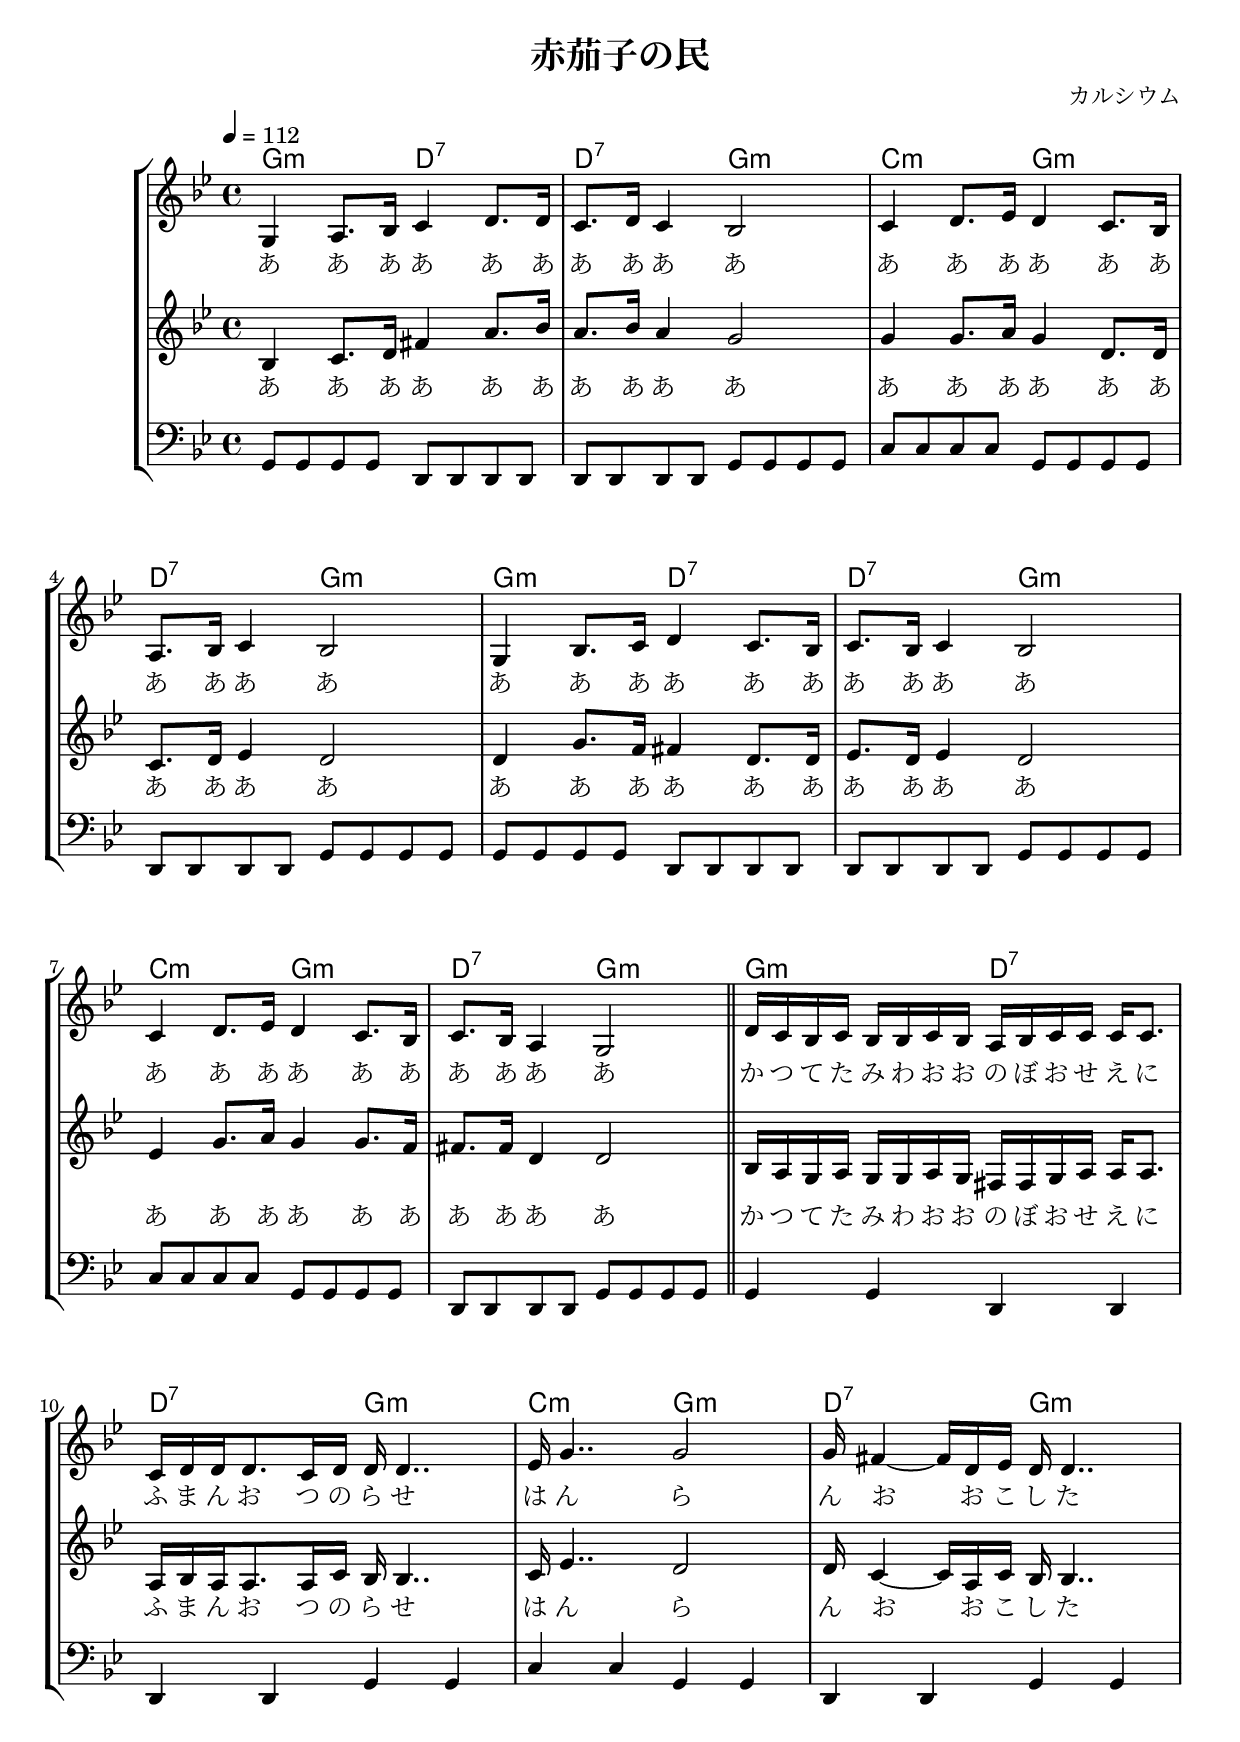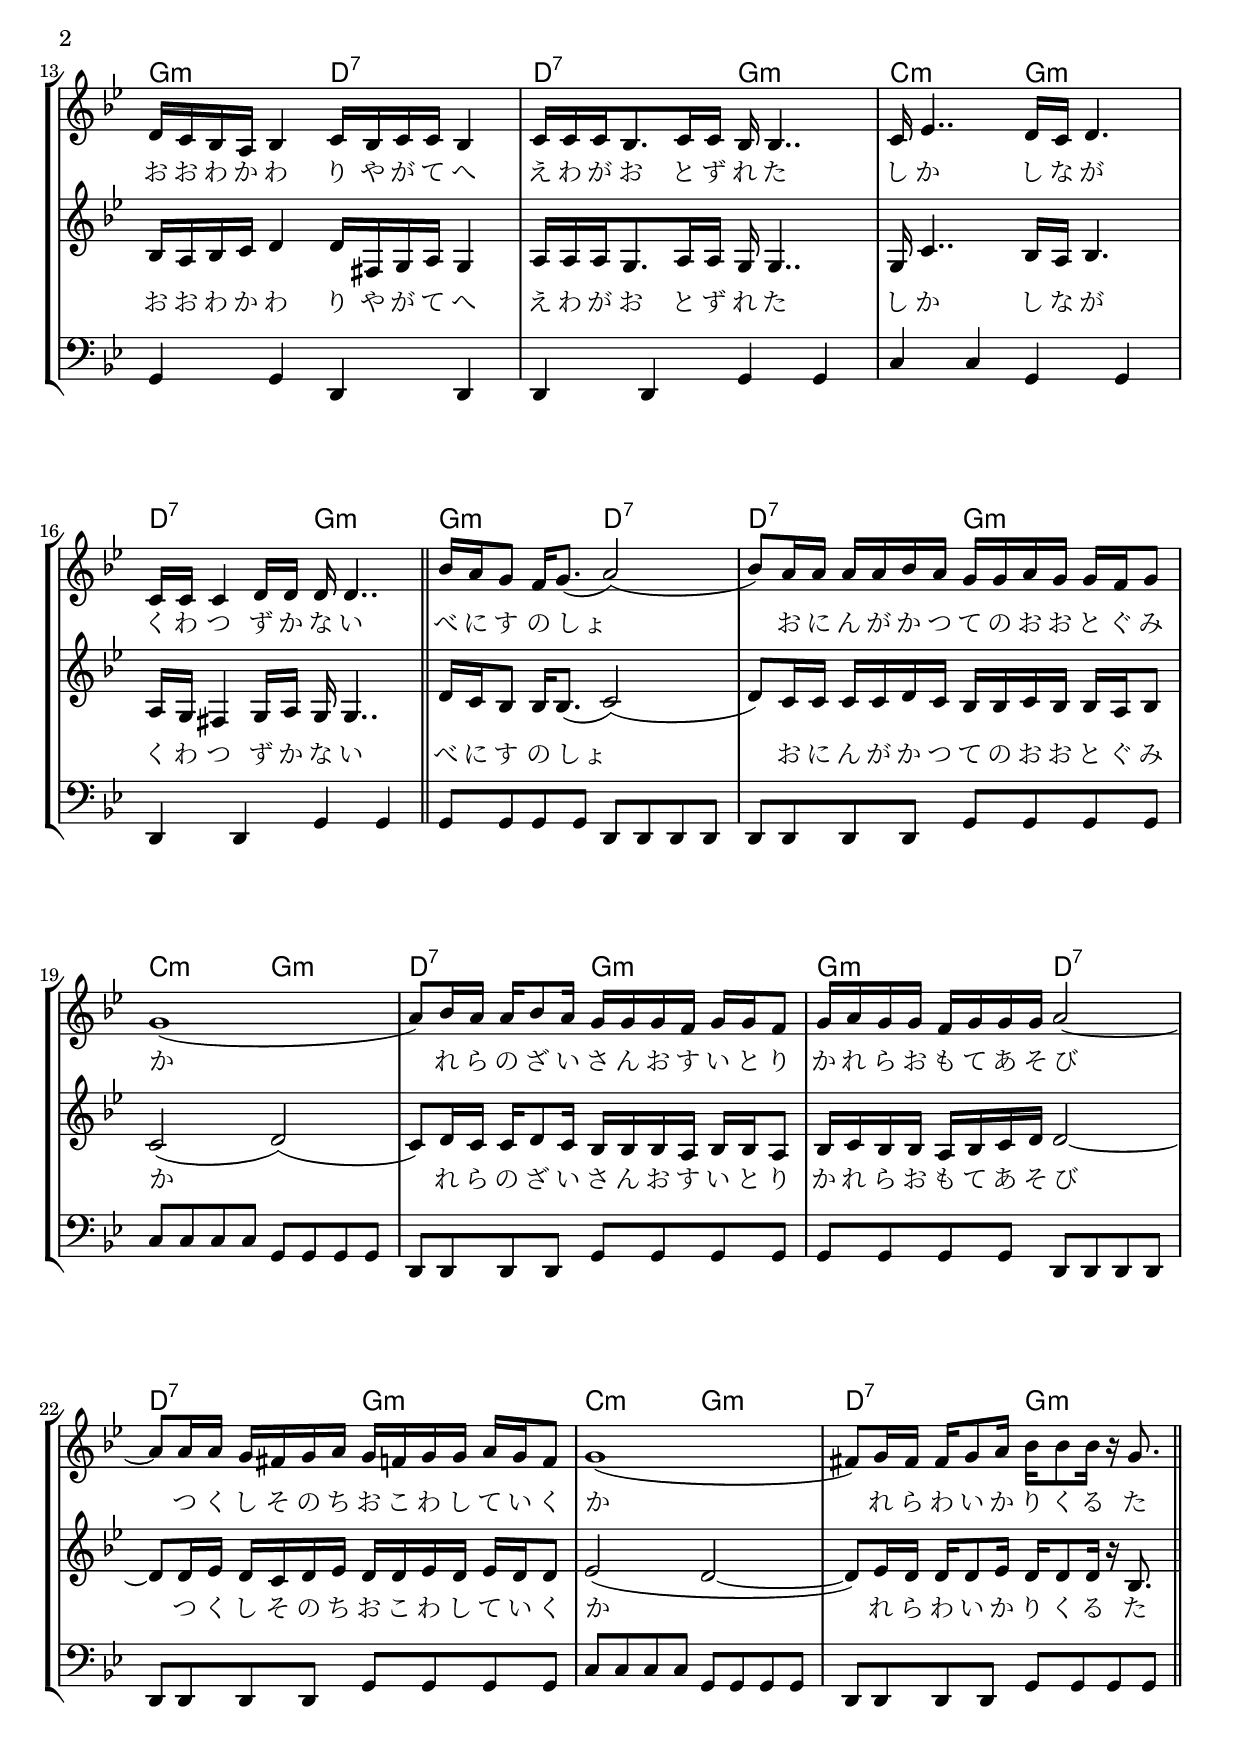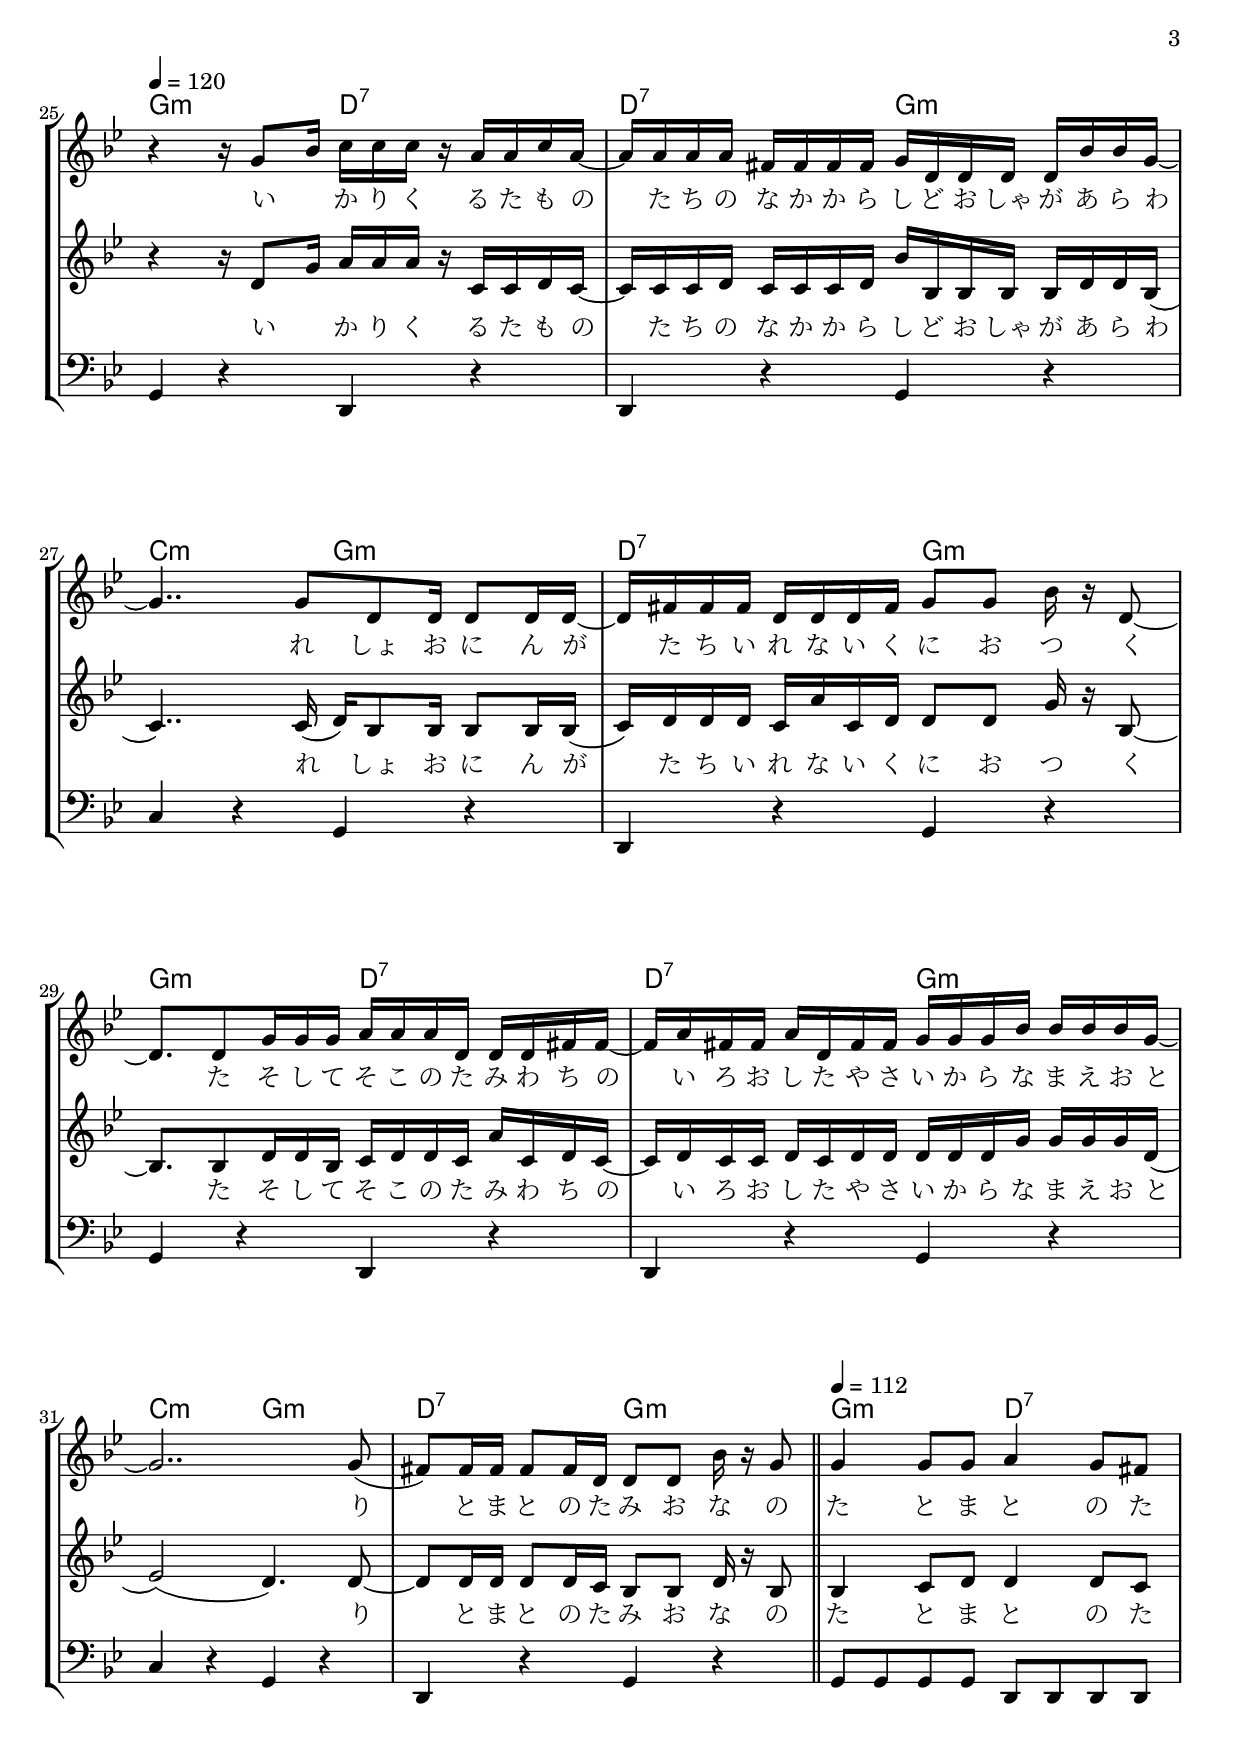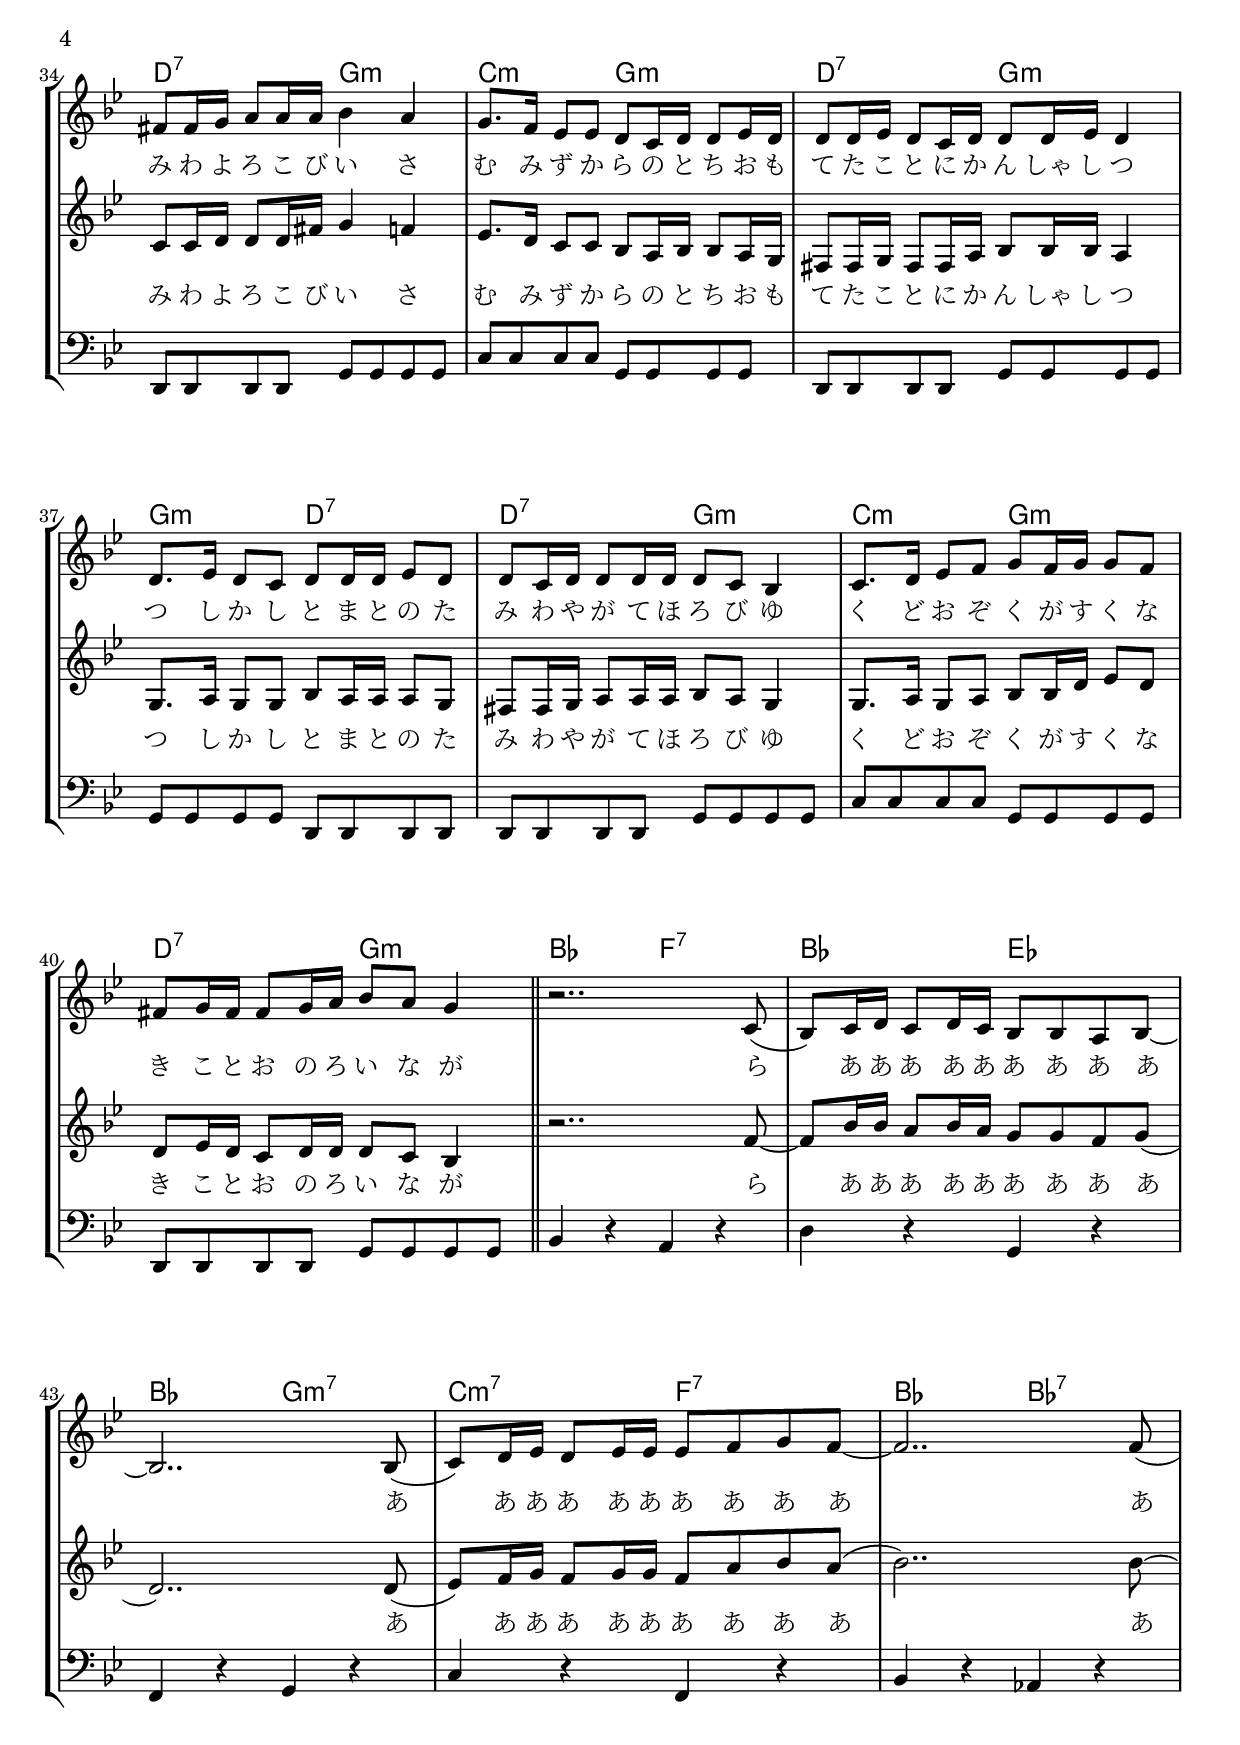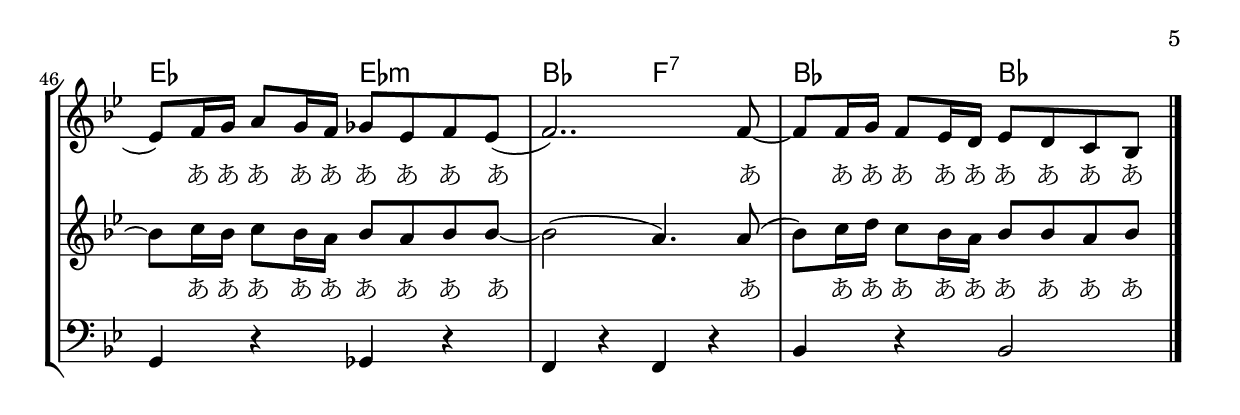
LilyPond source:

\version "2.12.1"

\header {
	title = \markup {赤茄子の民}
	composer = \markup \center-column {カルシウム}
}

harmony = \chordmode {
	g2:m d:7 d:7 g:m c:m g:m d:7 g:m g:m d:7 d:7 g:m c:m g:m d:7 g:m 

	g:m d:7 d:7 g:m c:m g:m d:7 g:m g:m d:7 d:7 g:m c:m g:m d:7 g:m 

	g:m d:7 d:7 g:m c:m g:m d:7 g:m g:m d:7 d:7 g:m c:m g:m d:7 g:m 

	g:m d:7 d:7 g:m c:m g:m d:7 g:m g:m d:7 d:7 g:m c:m g:m d:7 g:m 

	g:m d:7 d:7 g:m c:m g:m d:7 g:m g:m d:7 d:7 g:m c:m g:m d:7 g:m 

	bes f:7 bes es bes g:min7 c:min7 f:7 bes bes:7 es es:m bes f:7 bes bes 
}

melody = {
	\set Staff.midiInstrument = #"Electric Grand"
		\key bes \major
	\tempo 4 = 112
g4  a8.  bes16  c'4  d'8.  d'16 
	c'8.  d'16  c'4  bes2 
	c'4  d'8.  es'16  d'4  c'8.  bes16 
	a8.  bes16  c'4  bes2 
	g4  bes8.  c'16  d'4  c'8.  bes16 
	c'8.  bes16  c'4  bes2 
	c'4  d'8.  es'16  d'4  c'8.  bes16 
	c'8.  bes16  a4  g2
	\set Staff.midiInstrument = #"mmi0.42"
	d'16  c'16  bes16  c'16  bes16  bes16  c'16  bes16  a16  bes16  c'16  c'16  c'16  c'8. 
	c'16  d'16  d'16  d'8.  c'16  d'16  d'16  d'4.. 
	es'16  g'4..  g'2 
	g'16  fis'4~fis'16  d'16  es'16  d'16  d'4.. 
	d'16  c'16  bes16  a16  bes4  c'16  bes16  c'16  c'16  bes4 
	c'16  c'16  c'16  bes8.  c'16  c'16  bes16  bes4.. 
	c'16  es'4..  d'16  c'16  d'4. 
	c'16  c'16  c'4  d'16  d'16  d'16  d'4..
	\set Staff.midiInstrument = #"mmi0.42"
	bes'16  a'16  g'8  f'16  g'8.  (a'2) 
	(bes'8)  a'16  a'16  a'16  a'16  bes'16  a'16  g'16  g'16  a'16  g'16  g'16  f'16  g'8 
	g'1 
	(a'8)  bes'16  a'16  a'16  bes'8  a'16  g'16  g'16  g'16  f'16  g'16  g'16  f'8 
	g'16  a'16  g'16  g'16  f'16  g'16  g'16  g'16  a'2~ 
	a'8  a'16  a'16  g'16  fis'16  g'16  a'16  g'16  f'16  g'16  g'16  a'16  g'16  f'8 
	g'1 
	(fis'8)  g'16  fis'16  fis'16  g'8  a'16  bes'16  bes'8  bes'16  r16  g'8.
	\set Staff.midiInstrument = #"mmi0.42"
		\tempo 4 = 120
r4~r16 g'8  bes'16  c''16  c''16  c''16  r16  a'16  a'16  c''16  a'16~ 
	a'16  a'16  a'16  a'16  fis'16  fis'16  fis'16  fis'16  g'16  d'16  d'16  d'16  d'16  bes'16  bes'16  g'16~ 
	g'4..  g'8  d'8  d'16  d'8  d'16  d'16~ 
	d'16  fis'16  fis'16  fis'16  d'16  d'16  d'16  fis'16  g'8  g'8  bes'16  r16  d'8~ 
	d'8.  d'8  g'16  g'16  g'16  a'16  a'16  a'16  d'16  d'16  d'16  fis'16  fis'16~ 
	fis'16  a'16  fis'16  fis'16  a'16  d'16  fis'16  fis'16  g'16  g'16  g'16  bes'16  bes'16  bes'16  bes'16  g'16~ 
	g'2..  g'8 
	(fis'8)  fis'16  fis'16  fis'8  fis'16  d'16  d'8  d'8  bes'16  r16  g'8
	\set Staff.midiInstrument = #"mmi0.42"
		\tempo 4 = 112
g'4  g'8  g'8  a'4  g'8  fis'8 
	fis'8  fis'16  g'16  a'8  a'16  a'16  bes'4  a'4 
	g'8.  f'16  es'8  es'8  d'8  c'16  d'16  d'8  es'16  d'16 
	d'8  d'16  es'16  d'8  c'16  d'16  d'8  d'16  es'16  d'4 
	d'8.  es'16  d'8  c'8  d'8  d'16  d'16  es'8  d'8 
	d'8  c'16  d'16  d'8  d'16  d'16  d'8  c'8  bes4 
	c'8.  d'16  es'8  f'8  g'8  f'16  g'16  g'8  f'8 
	fis'8  g'16  fis'16  fis'8  g'16  a'16  bes'8  a'8  g'4
	\set Staff.midiInstrument = #"Electric Grand"
	r2.. c'8 
	(bes8)  c'16  d'16  c'8  d'16  c'16  bes8  bes8  a8  bes8~ 
	bes2..  bes8 
	(c'8)  d'16  es'16  d'8  es'16  es'16  es'8  f'8  g'8  f'8~ 
	f'2..  f'8 
	(es'8)  f'16  g'16  a'8  g'16  f'16  ges'8  es'8  f'8  es'8 
	(f'2..)  f'8~ 
	f'8  f'16  g'16  f'8  es'16  d'16  es'8  d'8  c'8  bes8
	\bar "|."
}

words = \lyricmode {
	あ  あ  あ  あ  あ  あ  あ  あ  あ  あ  あ  あ  あ  あ  あ  あ  あ  あ  あ  あ  あ  あ  あ  あ  あ  あ  あ  あ  あ  あ  あ  あ  あ  あ  あ  あ  あ  あ  あ  あ  
	か  つ  て  た  み  わ  お  お  の  ぼ  お  せ  え  に  ふ  ま  ん  お  つ  の  ら  せ  は  ん  ら  ん  お  お  こ  し  た  お  お  わ  か  わ  り  や  が  て  へ  え  わ  が  お  と  ず  れ  た  し  か  し  な  が  く  わ  つ  ず  か  な  い  
	べ  に  す  の  しょ  お  に  ん  が  か  つ  て  の  お  お  と  ぐ  み  か  れ  ら  の  ざ  い  さ  ん  お  す  い  と  り  か  れ  ら  お  も  て  あ  そ  び  つ  く  し  そ  の  ち  お  こ  わ  し  て  い  く  か  れ  ら  わ  い  か  り  く  る  た  
	い  か  り  く  る  た  も  の  た  ち  の  な  か  か  ら  し  ど  お  しゃ  が  あ  ら  わ  れ  しょ  お  に  ん  が  た  ち  い  れ  な  い  く  に  お  つ  く  た  そ  し  て  そ  こ  の  た  み  わ  ち  の  い  ろ  お  し  た  や  さ  い  か  ら  な  ま  え  お  と  り  と  ま  と  の  た  み  お  な  の  た  
	と  ま  と  の  た  み  わ  よ  ろ  こ  び  い  さ  む  み  ず  か  ら  の  と  ち  お  も  て  た  こ  と  に  か  ん  しゃ  し  つ  つ  し  か  し  と  ま  と  の  た  み  わ  や  が  て  ほ  ろ  び  ゆ  く  ど  お  ぞ  く  が  す  く  な  き  こ  と  お  の  ろ  い  な  が  ら  
	あ  あ  あ  あ  あ  あ  あ  あ  あ  あ  あ  あ  あ  あ  あ  あ  あ  あ  あ  あ  あ  あ  あ  あ  あ  あ  あ  あ  あ  あ  あ  あ  あ  あ  あ  あ  あ  あ  あ  あ  
}

secondmelody = {
	\set Staff.midiInstrument = #"Acoustic grand"
		\key bes \major
	\tempo 4 = 112
bes4  c'8.  d'16  fis'4  a'8.  bes'16 
	a'8.  bes'16  a'4  g'2 
	g'4  g'8.  a'16  g'4  d'8.  d'16 
	c'8.  d'16  es'4  d'2 
	d'4  g'8.  f'16  fis'4  d'8.  d'16 
	es'8.  d'16  es'4  d'2 
	es'4  g'8.  a'16  g'4  g'8.  f'16 
	fis'8.  fis'16  d'4  d'2
	\set Staff.midiInstrument = #"Acoustic grand"
	bes16  a16  g16  a16  g16  g16  a16  g16  fis16  fis16  g16  a16  a16  a8. 
	a16  bes16  a16  a8.  a16  c'16  bes16  bes4.. 
	c'16  es'4..  d'2 
	d'16  c'4~c'16  a16  c'16  bes16  bes4.. 
	bes16  a16  bes16  c'16  d'4  d'16  fis16  g16  a16  g4 
	a16  a16  a16  g8.  a16  a16  g16  g4.. 
	g16  c'4..  bes16  a16  bes4. 
	a16  g16  fis4  g16  a16  g16  g4..
	\set Staff.midiInstrument = #"Acoustic grand"
	d'16  c'16  bes8  bes16  bes8.  (c'2) 
	(d'8)  c'16  c'16  c'16  c'16  d'16  c'16  bes16  bes16  c'16  bes16  bes16  a16  bes8 
	c'2  (d'2) 
	(c'8)  d'16  c'16  c'16  d'8  c'16  bes16  bes16  bes16  a16  bes16  bes16  a8 
	bes16  c'16  bes16  bes16  a16  bes16  c'16  d'16  d'2~ 
	d'8  d'16  es'16  d'16  c'16  d'16  es'16  d'16  d'16  es'16  d'16  es'16  d'16  d'8 
	es'2  (d'2~ 
	d'8)  es'16  d'16  d'16  d'8  es'16  d'16  d'8  d'16  r16  bes8.
	\set Staff.midiInstrument = #"Acoustic grand"
		\tempo 4 = 120
r4~r16 d'8  g'16  a'16  a'16  a'16  r16  c'16  c'16  d'16  c'16~ 
	c'16  c'16  c'16  d'16  c'16  c'16  c'16  d'16  bes'16  bes16  bes16  bes16  bes16  d'16  d'16  bes16 
	(c'4..)  c'16  (d'16)  bes8  bes16  bes8  bes16  bes16 
	(c'16)  d'16  d'16  d'16  c'16  a'16  c'16  d'16  d'8  d'8  g'16  r16  bes8~ 
	bes8.  bes8  d'16  d'16  bes16  c'16  d'16  d'16  c'16  a'16  c'16  d'16  c'16~ 
	c'16  d'16  c'16  c'16  d'16  c'16  d'16  d'16  d'16  d'16  d'16  g'16  g'16  g'16  g'16  d'16 
	(es'2)  (d'4.)  d'8~ 
	d'8  d'16  d'16  d'8  d'16  c'16  bes8  bes8  d'16  r16  bes8
	\set Staff.midiInstrument = #"Acoustic grand"
		\tempo 4 = 112
bes4  c'8  d'8  d'4  d'8  c'8 
	c'8  c'16  d'16  d'8  d'16  fis'16  g'4  f'4 
	es'8.  d'16  c'8  c'8  bes8  a16  bes16  bes8  a16  g16 
	fis8  fis16  g16  fis8  fis16  a16  bes8  bes16  bes16  a4 
	g8.  a16  g8  g8  bes8  a16  a16  a8  g8 
	fis8  fis16  g16  a8  a16  a16  bes8  a8  g4 
	g8.  a16  g8  a8  bes8  bes16  d'16  es'8  d'8 
	d'8  es'16  d'16  c'8  d'16  d'16  d'8  c'8  bes4
	\set Staff.midiInstrument = #"Acoustic grand"
	r2.. f'8~ 
	f'8  bes'16  bes'16  a'8  bes'16  a'16  g'8  g'8  f'8  g'8 
	(d'2..)  d'8 
	(es'8)  f'16  g'16  f'8  g'16  g'16  f'8  a'8  bes'8  a'8 
	(bes'2..)  bes'8~ 
	bes'8  c''16  bes'16  c''8  bes'16  a'16  bes'8  a'8  bes'8  bes'8~ 
	bes'2  (a'4.)  a'8 
	(bes'8)  c''16  d''16  c''8  bes'16  a'16  bes'8  bes'8  a'8  bes'8
	\bar "|."
}

secondwords = \lyricmode {
	あ  あ  あ  あ  あ  あ  あ  あ  あ  あ  あ  あ  あ  あ  あ  あ  あ  あ  あ  あ  あ  あ  あ  あ  あ  あ  あ  あ  あ  あ  あ  あ  あ  あ  あ  あ  あ  あ  あ  あ  
	か  つ  て  た  み  わ  お  お  の  ぼ  お  せ  え  に  ふ  ま  ん  お  つ  の  ら  せ  は  ん  ら  ん  お  お  こ  し  た  お  お  わ  か  わ  り  や  が  て  へ  え  わ  が  お  と  ず  れ  た  し  か  し  な  が  く  わ  つ  ず  か  な  い  
	べ  に  す  の  しょ  お  に  ん  が  か  つ  て  の  お  お  と  ぐ  み  か  れ  ら  の  ざ  い  さ  ん  お  す  い  と  り  か  れ  ら  お  も  て  あ  そ  び  つ  く  し  そ  の  ち  お  こ  わ  し  て  い  く  か  れ  ら  わ  い  か  り  く  る  た  
	い  か  り  く  る  た  も  の  た  ち  の  な  か  か  ら  し  ど  お  しゃ  が  あ  ら  わ  れ  しょ  お  に  ん  が  た  ち  い  れ  な  い  く  に  お  つ  く  た  そ  し  て  そ  こ  の  た  み  わ  ち  の  い  ろ  お  し  た  や  さ  い  か  ら  な  ま  え  お  と  り  と  ま  と  の  た  み  お  な  の  た  
	と  ま  と  の  た  み  わ  よ  ろ  こ  び  い  さ  む  み  ず  か  ら  の  と  ち  お  も  て  た  こ  と  に  か  ん  しゃ  し  つ  つ  し  か  し  と  ま  と  の  た  み  わ  や  が  て  ほ  ろ  び  ゆ  く  ど  お  ぞ  く  が  す  く  な  き  こ  と  お  の  ろ  い  な  が  ら  
	あ  あ  あ  あ  あ  あ  あ  あ  あ  あ  あ  あ  あ  あ  あ  あ  あ  あ  あ  あ  あ  あ  あ  あ  あ  あ  あ  あ  あ  あ  あ  あ  あ  あ  あ  あ  あ  あ  あ  あ  
}

tempochange = {
	\tempo 4 = 112
	r1 | r1 | r1 | r1 | r1 | r1 | r1 | r1 \bar "||"
	\tempo 4 = 112
	r1 | r1 | r1 | r1 | r1 | r1 | r1 | r1 \bar "||"
	\tempo 4 = 112
	r1 | r1 | r1 | r1 | r1 | r1 | r1 | r1 \bar "||"
	\tempo 4 = 120
	r1 | r1 | r1 | r1 | r1 | r1 | r1 | r1 \bar "||"
	\tempo 4 = 112
	r1 | r1 | r1 | r1 | r1 | r1 | r1 | r1 \bar "||"
	\tempo 4 = 112
	r1 | r1 | r1 | r1 | r1 | r1 | r1 | r1 \bar "|."
}

mainacc = {
	\clef bass
	\set Staff.midiInstrument = #"Trombone"
	\key bes \major
	\tempo 4 = 112
	g,8 g,8 g,8 g,8
	d,8 d,8 d,8 d,8
	d,8 d,8 d,8 d,8
	g,8 g,8 g,8 g,8
	c8 c8 c8 c8
	g,8 g,8 g,8 g,8
	d,8 d,8 d,8 d,8
	g,8 g,8 g,8 g,8
	g,8 g,8 g,8 g,8
	d,8 d,8 d,8 d,8
	d,8 d,8 d,8 d,8
	g,8 g,8 g,8 g,8
	c8 c8 c8 c8
	g,8 g,8 g,8 g,8
	d,8 d,8 d,8 d,8
	g,8 g,8 g,8 g,8
	\bar "||"

	\set Staff.midiInstrument = #"Trombone"
	g,4 g,4
	d,4 d,4
	d,4 d,4
	g,4 g,4
	c4 c4
	g,4 g,4
	d,4 d,4
	g,4 g,4
	g,4 g,4
	d,4 d,4
	d,4 d,4
	g,4 g,4
	c4 c4
	g,4 g,4
	d,4 d,4
	g,4 g,4
	\bar "||"

	\set Staff.midiInstrument = #"Trombone"
	g,8 g,8 g,8 g,8
	d,8 d,8 d,8 d,8
	d,8 d,8 d,8 d,8
	g,8 g,8 g,8 g,8
	c8 c8 c8 c8
	g,8 g,8 g,8 g,8
	d,8 d,8 d,8 d,8
	g,8 g,8 g,8 g,8
	g,8 g,8 g,8 g,8
	d,8 d,8 d,8 d,8
	d,8 d,8 d,8 d,8
	g,8 g,8 g,8 g,8
	c8 c8 c8 c8
	g,8 g,8 g,8 g,8
	d,8 d,8 d,8 d,8
	g,8 g,8 g,8 g,8
	\bar "||"

	\set Staff.midiInstrument = #"Trombone"
	\tempo 4 = 120
	g,4 r4
	d,4 r4
	d,4 r4
	g,4 r4
	c4 r4
	g,4 r4
	d,4 r4
	g,4 r4
	g,4 r4
	d,4 r4
	d,4 r4
	g,4 r4
	c4 r4
	g,4 r4
	d,4 r4
	g,4 r4
	\bar "||"

	\set Staff.midiInstrument = #"Trombone"
	\tempo 4 = 112
	g,8 g,8 g,8 g,8
	d,8 d,8 d,8 d,8
	d,8 d,8 d,8 d,8
	g,8 g,8 g,8 g,8
	c8 c8 c8 c8
	g,8 g,8 g,8 g,8
	d,8 d,8 d,8 d,8
	g,8 g,8 g,8 g,8
	g,8 g,8 g,8 g,8
	d,8 d,8 d,8 d,8
	d,8 d,8 d,8 d,8
	g,8 g,8 g,8 g,8
	c8 c8 c8 c8
	g,8 g,8 g,8 g,8
	d,8 d,8 d,8 d,8
	g,8 g,8 g,8 g,8
	\bar "||"

	\set Staff.midiInstrument = #"Trombone"
	bes,4 r4
	a,4 r4
	d4 r4
	g,4 r4
	f,4 r4
	g,4 r4
	c4 r4
	f,4 r4
	bes,4 r4
	as,4 r4
	g,4 r4
	ges,4 r4
	f,4 r4
	f,4 r4
	bes,4 r4
	bes,2
	\bar "|."
}

subacc = {
	\clef bass
	\set Staff.midiInstrument = #"Acoustic Guitar (steel)"
	\key bes \major
	\tempo 4 = 112
	g,4 g,4
	d,4 d,4
	d,4 d,4
	g,4 g,4
	c4 c4
	g,4 g,4
	d,4 d,4
	g,4 g,4
	g,4 g,4
	d,4 d,4
	d,4 d,4
	g,4 g,4
	c4 c4
	g,4 g,4
	d,4 d,4
	g,4 g,4
	\bar "||"

	\set Staff.midiInstrument = #"Acoustic Guitar (steel)"
	g,4 r4
	d,4 r4
	d,4 r4
	g,4 r4
	c4 r4
	g,4 r4
	d,4 r4
	g,4 r4
	g,4 r4
	d,4 r4
	d,4 r4
	g,4 r4
	c4 r4
	g,4 r4
	d,4 r4
	g,4 r4
	\bar "||"

	\set Staff.midiInstrument = #"Acoustic Guitar (steel)"
	g,4 g,4
	d,4 d,4
	d,4 d,4
	g,4 g,4
	c4 c4
	g,4 g,4
	d,4 d,4
	g,4 g,4
	g,4 g,4
	d,4 d,4
	d,4 d,4
	g,4 g,4
	c4 c4
	g,4 g,4
	d,4 d,4
	g,4 g,4
	\bar "||"

	\set Staff.midiInstrument = #"Acoustic Guitar (steel)"
	\tempo 4 = 120
	g,16 g,16 g,16 g,16 g,16 g,16 g,16 g,16
	d,16 d,16 d,16 d,16 d,16 d,16 d,16 d,16
	d,16 d,16 d,16 d,16 d,16 d,16 d,16 d,16
	g,16 g,16 g,16 g,16 g,16 g,16 g,16 g,16
	c16 c16 c16 c16 c16 c16 c16 c16
	g,16 g,16 g,16 g,16 g,16 g,16 g,16 g,16
	d,16 d,16 d,16 d,16 d,16 d,16 d,16 d,16
	g,16 g,16 g,16 g,16 g,16 g,16 g,16 g,16
	g,16 g,16 g,16 g,16 g,16 g,16 g,16 g,16
	d,16 d,16 d,16 d,16 d,16 d,16 d,16 d,16
	d,16 d,16 d,16 d,16 d,16 d,16 d,16 d,16
	g,16 g,16 g,16 g,16 g,16 g,16 g,16 g,16
	c16 c16 c16 c16 c16 c16 c16 c16
	g,16 g,16 g,16 g,16 g,16 g,16 g,16 g,16
	d,16 d,16 d,16 d,16 d,16 d,16 d,16 d,16
	g,16 g,16 g,16 g,16 g,16 g,16 g,16 g,16
	\bar "||"

	\set Staff.midiInstrument = #"Acoustic Guitar (steel)"
	\tempo 4 = 112
	g,4 g,4
	d,4 d,4
	d,4 d,4
	g,4 g,4
	c4 c4
	g,4 g,4
	d,4 d,4
	g,4 g,4
	g,4 g,4
	d,4 d,4
	d,4 d,4
	g,4 g,4
	c4 c4
	g,4 g,4
	d,4 d,4
	g,4 g,4
	\bar "||"

	\set Staff.midiInstrument = #"Acoustic Guitar (steel)"
	bes,4 r4
	a,4 r4
	d4 r4
	g,4 r4
	f,4 r4
	g,4 r4
	c4 r4
	f,4 r4
	bes,4 r4
	as,4 r4
	g,4 r4
	ges,4 r4
	f,4 r4
	f,4 r4
	bes,4 r4
	bes,2
	\bar "|."
}

percA = {
	\drummode {
	r1  |r1  |r1  |r1  |r1  |r1  |r1  |r2 r8 hho4 hho8  \bar "||"
	r1  |r1  |r1  |r1  |r1  |r1  |r1  |r2 r8 hho4 hho8  \bar "||"
	r1  |r1  |r1  |r1  |r1  |r1  |r1  |r2 r8 hho4 hho8  \bar "||"
	r1  |r1  |r1  |r1  |r1  |r1  |r1  |r2 r8 hho4 hho8  \bar "||"
	r1  |r1  |r1  |r1  |r1  |r1  |r1  |r2 r8 hho4 hho8  \bar "||"
	r1  |r1  |r1  |r1  |r1  |r1  |r1  |r2 r8 hho4 hho8  \bar "|."
	}
}

percB = {
	\drummode {
	r4. hhp2 hhp8  |r4. hhp2 hhp8  |r4. hhp2 hhp8  |r4. hhp2 hhp8  |r4. hhp2 hhp8  |r4. hhp2 hhp8  |r4. hhp2 hhp8  |hhp4 hhp4 hhp4 hhp4  \bar "||"
	r4. hhp2 hhp8  |r4. hhp2 hhp8  |r4. hhp2 hhp8  |r4. hhp2 hhp8  |r4. hhp2 hhp8  |r4. hhp2 hhp8  |r4. hhp2 hhp8  |hhp4 hhp4 hhp4 hhp4  \bar "||"
	r4. hhp2 hhp8  |r4. hhp2 hhp8  |r4. hhp2 hhp8  |r4. hhp2 hhp8  |r4. hhp2 hhp8  |r4. hhp2 hhp8  |r4. hhp2 hhp8  |hhp4 hhp4 hhp4 hhp4  \bar "||"
	r4. hhp2 hhp8  |r4. hhp2 hhp8  |r4. hhp2 hhp8  |r4. hhp2 hhp8  |r4. hhp2 hhp8  |r4. hhp2 hhp8  |r4. hhp2 hhp8  |hhp4 hhp4 hhp4 hhp4  \bar "||"
	r4. hhp2 hhp8  |r4. hhp2 hhp8  |r4. hhp2 hhp8  |r4. hhp2 hhp8  |r4. hhp2 hhp8  |r4. hhp2 hhp8  |r4. hhp2 hhp8  |hhp4 hhp4 hhp4 hhp4  \bar "||"
	r4. hhp2 hhp8  |r4. hhp2 hhp8  |r4. hhp2 hhp8  |r4. hhp2 hhp8  |r4. hhp2 hhp8  |r4. hhp2 hhp8  |r4. hhp2 hhp8  |hhp4 hhp4 hhp4 hhp4  \bar "|."
	}
}

percC = {
	\drummode {
	hh4 hh4 hh4 hh4  |hh4 hh4 hh4 hh4  |hh4 hh4 hh4 hh4  |hh4 hh4 hh4 hh4  |hh4 hh4 hh4 hh4  |hh4 hh4 hh4 hh4  |hh4 hh4 hh4 hh4  |r4. hh2 r8  \bar "||"
	hh4 hh4 hh4 hh4  |hh4 hh4 hh4 hh4  |hh4 hh4 hh4 hh4  |hh4 hh4 hh4 hh4  |hh4 hh4 hh4 hh4  |hh4 hh4 hh4 hh4  |hh4 hh4 hh4 hh4  |r4. hh2 r8  \bar "||"
	hh4 hh4 hh4 hh4  |hh4 hh4 hh4 hh4  |hh4 hh4 hh4 hh4  |hh4 hh4 hh4 hh4  |hh4 hh4 hh4 hh4  |hh4 hh4 hh4 hh4  |hh4 hh4 hh4 hh4  |r4. hh2 r8  \bar "||"
	hh4 hh4 hh4 hh4  |hh4 hh4 hh4 hh4  |hh4 hh4 hh4 hh4  |hh4 hh4 hh4 hh4  |hh4 hh4 hh4 hh4  |hh4 hh4 hh4 hh4  |hh4 hh4 hh4 hh4  |r4. hh2 r8  \bar "||"
	hh4 hh4 hh4 hh4  |hh4 hh4 hh4 hh4  |hh4 hh4 hh4 hh4  |hh4 hh4 hh4 hh4  |hh4 hh4 hh4 hh4  |hh4 hh4 hh4 hh4  |hh4 hh4 hh4 hh4  |r4. hh2 r8  \bar "||"
	hh4 hh4 hh4 hh4  |hh4 hh4 hh4 hh4  |hh4 hh4 hh4 hh4  |hh4 hh4 hh4 hh4  |hh4 hh4 hh4 hh4  |hh4 hh4 hh4 hh4  |hh4 hh4 hh4 hh4  |r4. hh2 r8  \bar "|."
	}
}

percD = {
	\drummode {
	bd2. r8 bd8  |bd8. bd8. bd2 bd8  |bd2. r8 bd8  |bd8. bd8. bd2 bd8  |bd2. r8 bd8  |bd8. bd8. bd2 bd8  |bd2. r8 bd8  |bd8. bd4. r16 bd4 bd8  \bar "||"
	bd2. r8 bd8  |bd8. bd8. bd2 bd8  |bd2. r8 bd8  |bd8. bd8. bd2 bd8  |bd2. r8 bd8  |bd8. bd8. bd2 bd8  |bd2. r8 bd8  |bd8. bd4. r16 bd4 bd8  \bar "||"
	bd2. r8 bd8  |bd8. bd8. bd2 bd8  |bd2. r8 bd8  |bd8. bd8. bd2 bd8  |bd2. r8 bd8  |bd8. bd8. bd2 bd8  |bd2. r8 bd8  |bd8. bd4. r16 bd4 bd8  \bar "||"
	bd2. r8 bd8  |bd8. bd8. bd2 bd8  |bd2. r8 bd8  |bd8. bd8. bd2 bd8  |bd2. r8 bd8  |bd8. bd8. bd2 bd8  |bd2. r8 bd8  |bd8. bd4. r16 bd4 bd8  \bar "||"
	bd2. r8 bd8  |bd8. bd8. bd2 bd8  |bd2. r8 bd8  |bd8. bd8. bd2 bd8  |bd2. r8 bd8  |bd8. bd8. bd2 bd8  |bd2. r8 bd8  |bd8. bd4. r16 bd4 bd8  \bar "||"
	bd2. r8 bd8  |bd8. bd8. bd2 bd8  |bd2. r8 bd8  |bd8. bd8. bd2 bd8  |bd2. r8 bd8  |bd8. bd8. bd2 bd8  |bd2. r8 bd8  |bd8. bd4. r16 bd4 bd8  \bar "|."
	}
}

\score {
	<<
		\new StaffGroup <<
			\new ChordNames {\harmony}
			\new Voice = "melody" {\melody}
			\new Lyrics \lyricsto "melody" \words
			\new Voice = "secondmelody" {\secondmelody}
			\new Lyrics \lyricsto "secondmelody" \secondwords
			\new Staff = "mainacc" {\mainacc}
		>>
	>>
	\layout { }
}
